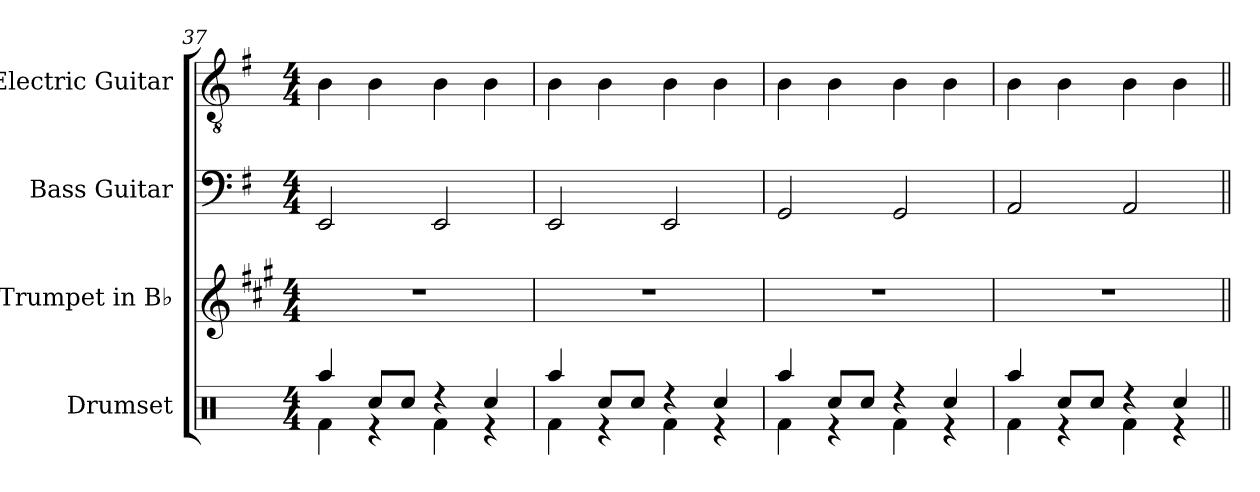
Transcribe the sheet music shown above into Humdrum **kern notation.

**kern	**kern	**kern	**kern
*part4	*part3	*part2	*part1
*staff4	*staff3	*staff2	*staff1
*I"Drumset	*I"Trumpet in B♭	*I"Bass Guitar	*I"Electric Guitar
*I'D. Set	*I'Tpt. in B♭	*I'B. Guit.	*I'El. Guit.
*clefX	*clefG2	*clefF4	*clefGv2
*	*ITrd1c2	*ITrd7c12	*
*k[]	*k[f#]	*k[f#]	*k[f#]
*M4/4	*M4/4	*M4/4	*M4/4
=37	=37	=37	=37
*^	*	*	*
4Raa/	4Rf\	1r	2EEE/	4B
8Rcc/L	4r	.	.	4B
8Rcc/J	.	.	.	.
4r	4Rf\	.	2EEE/	4B
4Rcc/	4r	.	.	4B
=38	=38	=38	=38	=38
4Raa/	4Rf\	1r	2EEE/	4B
8Rcc/L	4r	.	.	4B
8Rcc/J	.	.	.	.
4r	4Rf\	.	2EEE/	4B
4Rcc/	4r	.	.	4B
=39	=39	=39	=39	=39
4Raa/	4Rf\	1r	2GGG/	4B
8Rcc/L	4r	.	.	4B
8Rcc/J	.	.	.	.
4r	4Rf\	.	2GGG/	4B
4Rcc/	4r	.	.	4B
=40	=40	=40	=40	=40
4Raa/	4Rf\	1r	2AAA/	4B
8Rcc/L	4r	.	.	4B
8Rcc/J	.	.	.	.
4r	4Rf\	.	2AAA/	4B
4Rcc/	4r	.	.	4B
*v	*v	*	*	*
=||	=||	=||	=||
*-	*-	*-	*-
